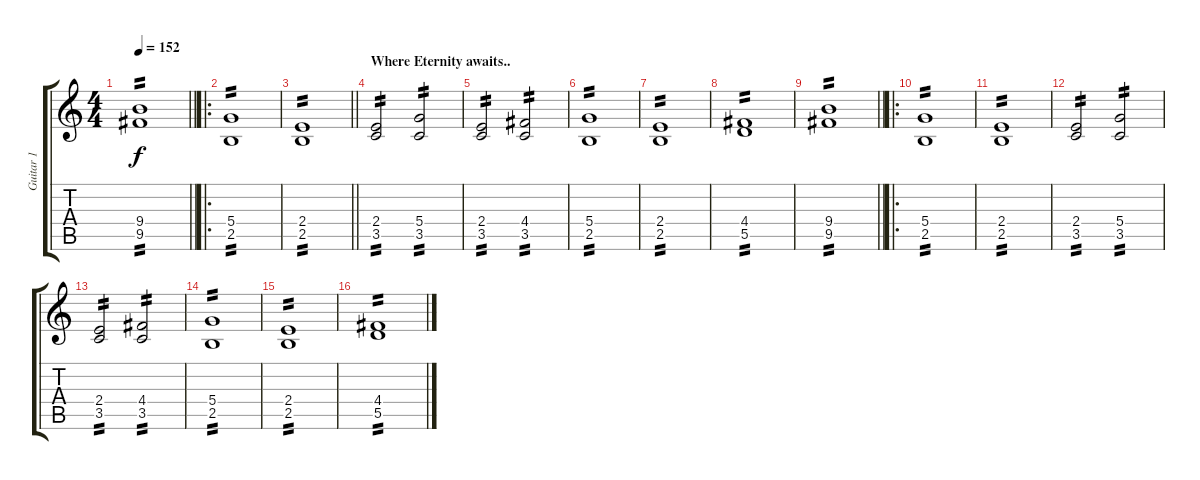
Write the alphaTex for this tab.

\track ("Guitar 1" "Guitar 1") {instrument overdrivenguitar}
\staff {score tabs}
\tuning (E4 B3 G3 D3 A2 E2) {hide}
\ts (4 4)
\tempo 152
\clef g2
\barLineRight lightlight
\ks c
(9.4 9.5).1{tp 2 dy f} |
\ro
(5.4 2.5).1{tp 2} |
\barLineRight lightlight
(2.4 2.5).1{tp 2} |
\section ("" "Where Eternity awaits..")
(2.4 3.5).2{tp 2} (5.4 3.5).2{tp 2} |
(2.4 3.5).2{tp 2} (4.4 3.5).2{tp 2} |
(5.4 2.5).1{tp 2} |
(2.4 2.5).1{tp 2} |
(4.4 5.5).1{tp 2} |
\barLineRight lightlight
(9.4 9.5).1{tp 2} |
\ro
(5.4 2.5).1{tp 2} |
(2.4 2.5).1{tp 2} |
(2.4 3.5).2{tp 2} (5.4 3.5).2{tp 2} |
(2.4 3.5).2{tp 2} (4.4 3.5).2{tp 2} |
(5.4 2.5).1{tp 2} |
(2.4 2.5).1{tp 2} |
(4.4 5.5).1{tp 2}
